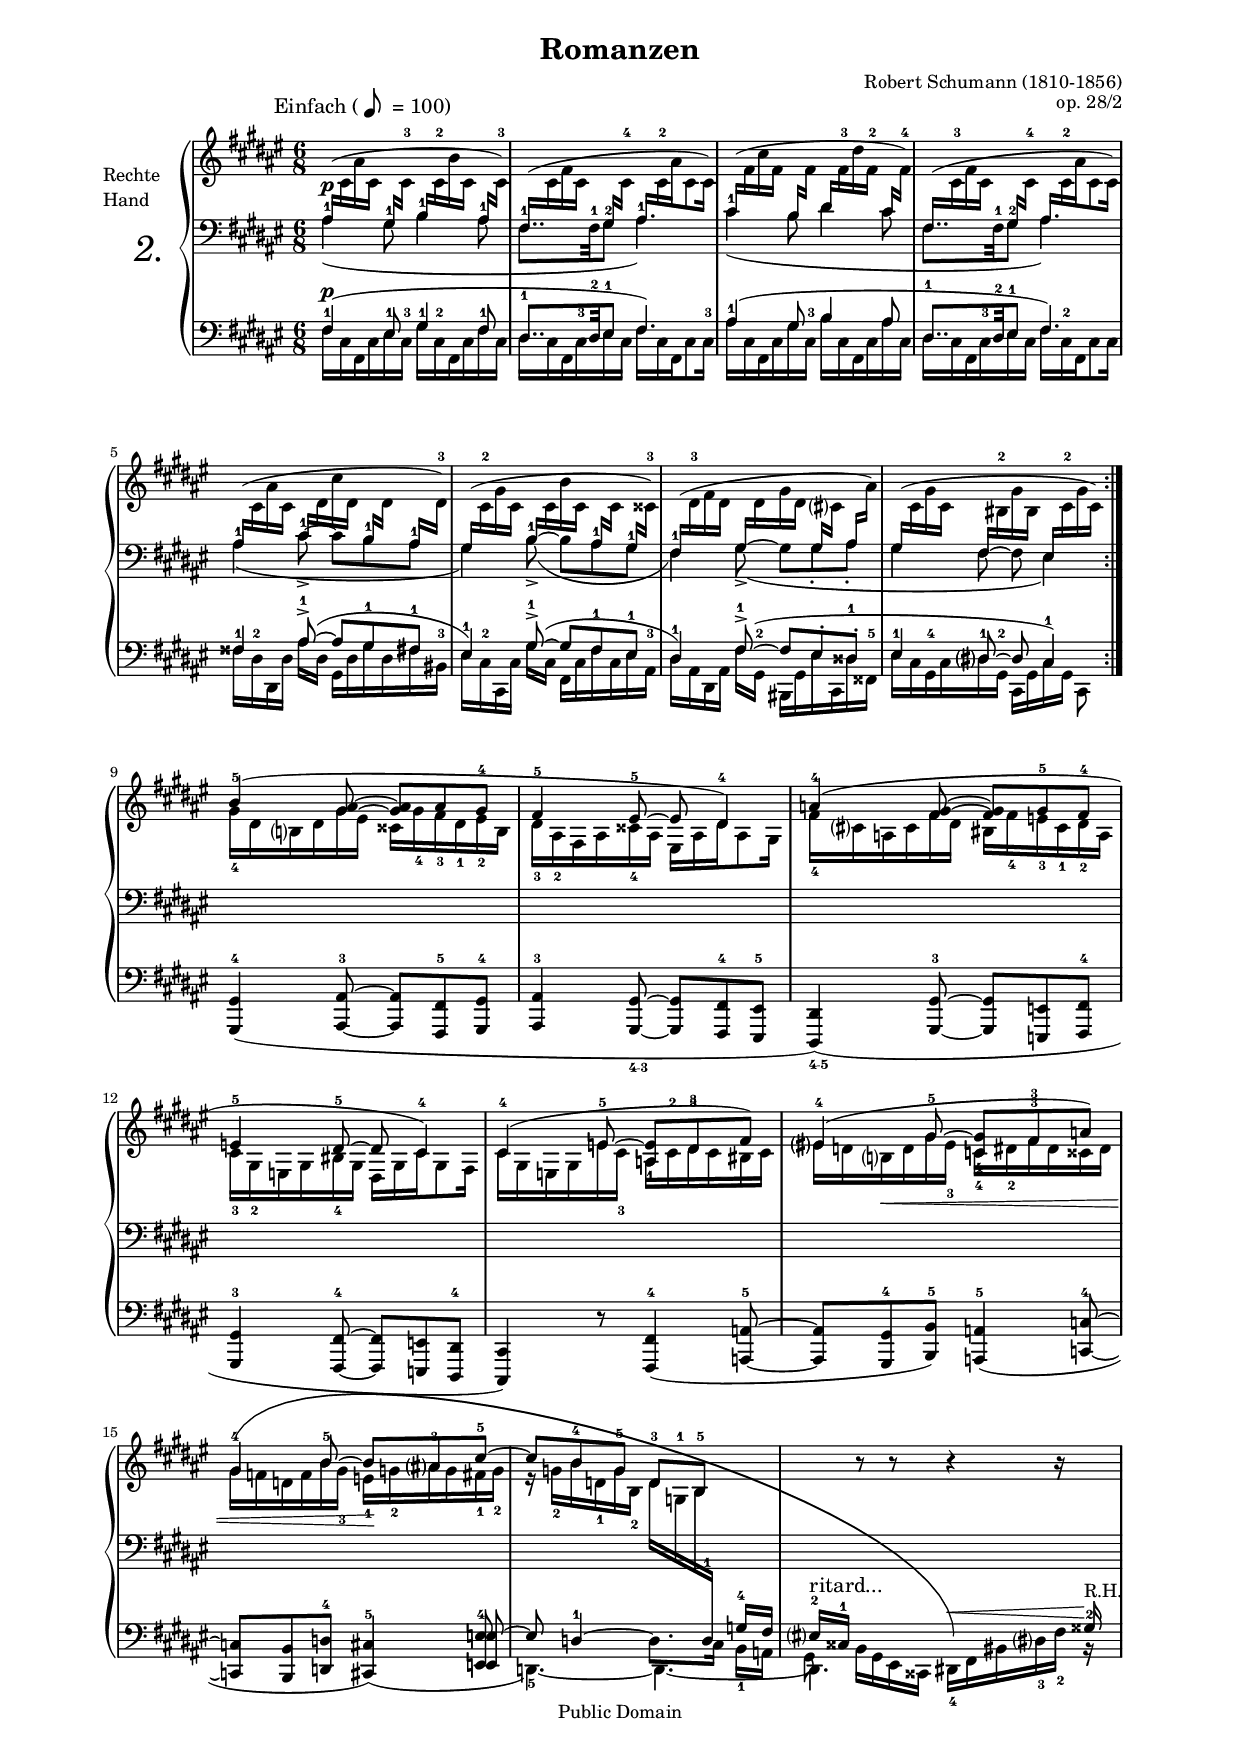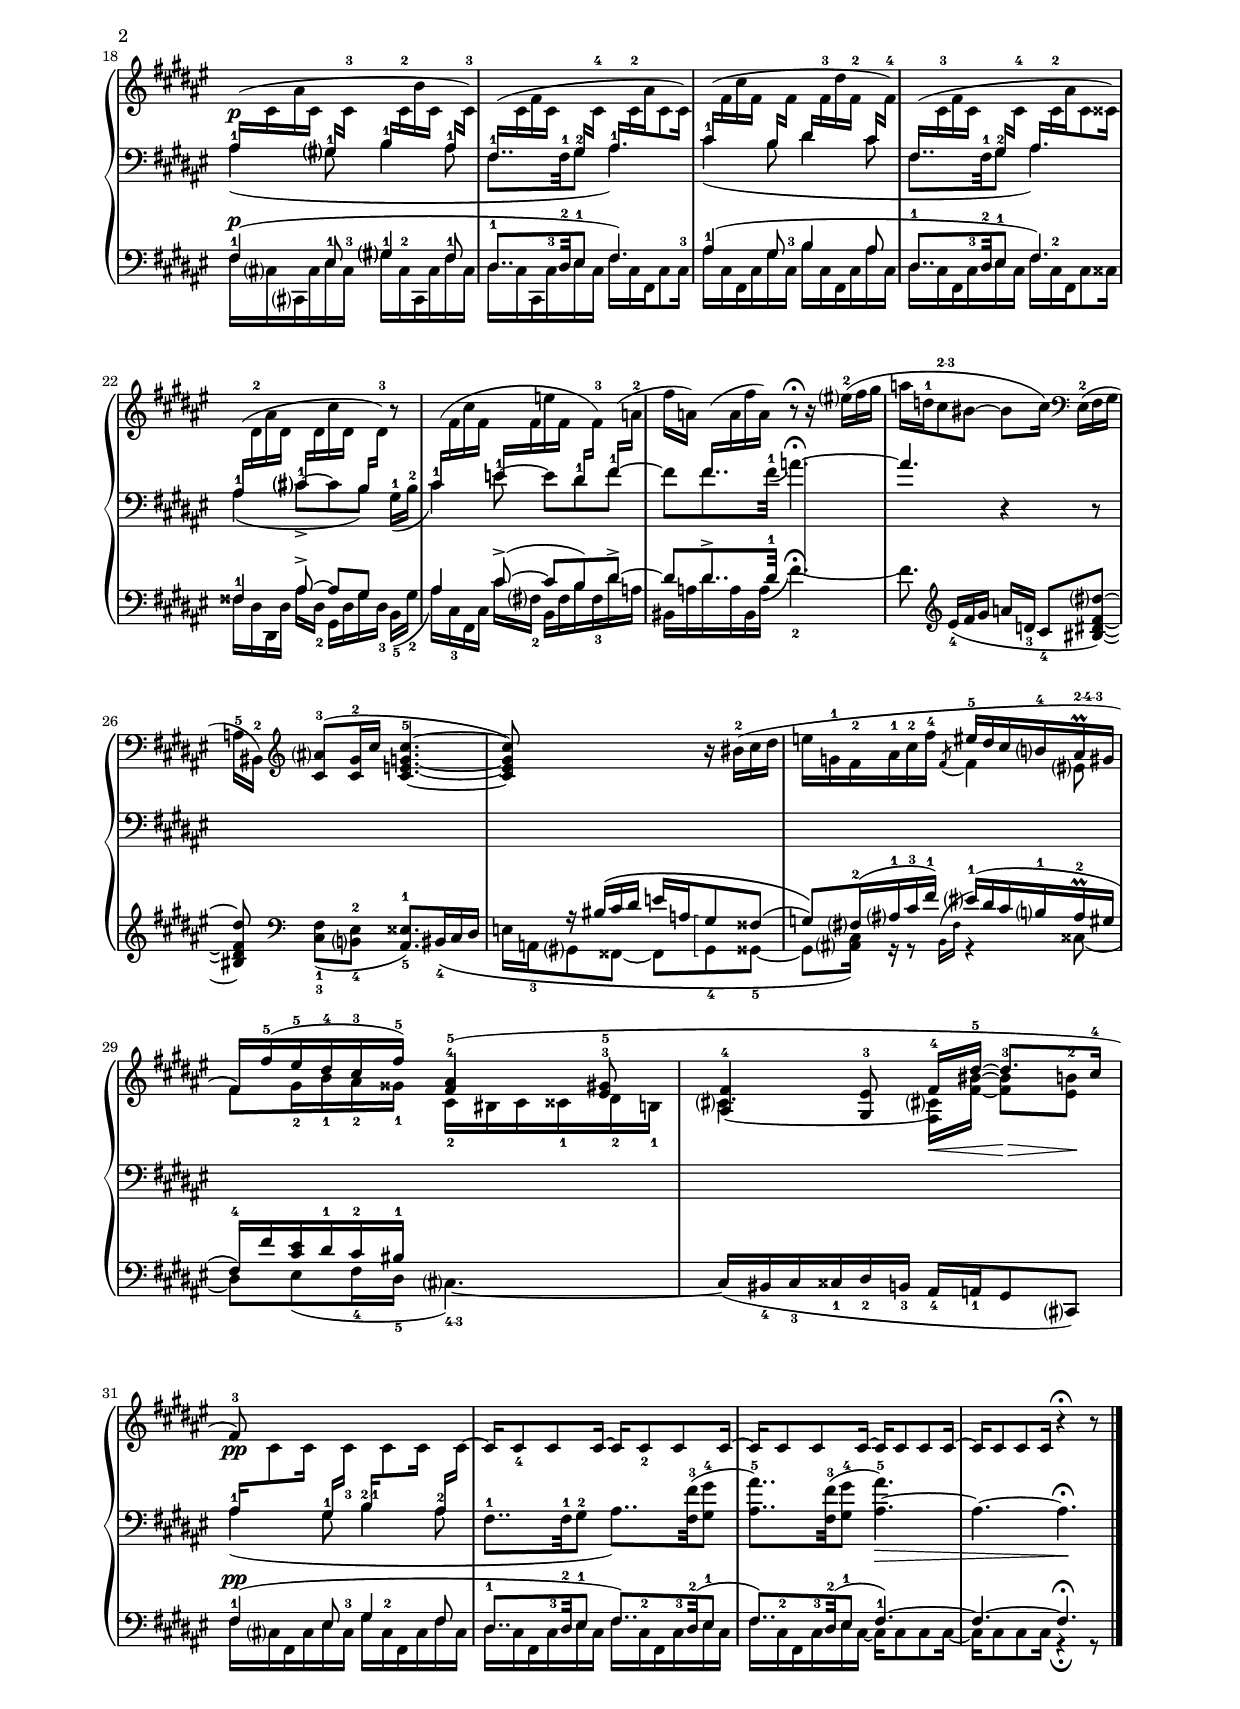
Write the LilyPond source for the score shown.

% NOT FINISHED!!!!

\include "deutsch.ly"

#(set-global-staff-size 16)

\version "2.6.0"

\header {
  title = "Romanzen"
  opus = "op. 28/2"
  composer = "Robert Schumann (1810-1856)"
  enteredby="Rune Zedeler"
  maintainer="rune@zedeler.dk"
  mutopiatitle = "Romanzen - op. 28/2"
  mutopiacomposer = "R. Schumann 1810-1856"
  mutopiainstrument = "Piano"
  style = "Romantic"
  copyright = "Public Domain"
}

u = { \change Staff = up  \stemDown }
m = { \change Staff = mid  \stemUp  }

%
% d = .. complains about note names.
% 
#(define d  #{ \change Staff = down  \stemUp #})

forcedBreak = \break

global =  { \key fis \major \time 6/8
  \set Score.beatLength =  #(ly:make-moment 3 8)
  \repeat volta 2 { s2.*8 } s2.*26 \bar "|."
}

righta =  \transpose c cis' {
 % \stemUp \slurUp \tieUp
 \stemUp
 \repeat volta 2 {
  \override TextScript   #'extra-offset = #'(-8.0 . 2.5)
  \m  a,16[^\p( \u c^\markup {
      \large "Einfach ("
      \note #"8" #1
      \large " = 100)" }
  a c ] \m  g,[ \u c^3 ] \m  b,[ \u c^2 b c] \m  a,[ \u c^3]) | 
  \revert TextScript #'extra-offset
  \m  f,[( \u c f c] \m  g,[ \u c^4] \m  a,[ \u c^2 a c8  c16)] | 
  \m  c16[( \u f c' f] \m  b,[ \u f] \m  d[ \u f^3 d' f^2] \m  c[ \u  f)^4] |
  \m  f,16[( \u c16^3 f c] \m  g,[ \u c^4] \m  a,[ \u c^2 a c8  c16)] |
  \m  a,[( \u c a c] \m  c[ \u d c' d] \m  b,[ \u d] \m  a,[ \u  d)^3] |
  \m  g,[( \u c^2 g c] \m  b,[ \u c b c] \m  a,[ \u c] \m  g,[ \u  cis)^3] |
  \m  f,[( \u d^3 f d] \m  g,[ \u d g d] \m  g,[ \u c] \m  a,[ \u  a)] |
  \m  g,[( \u c g c] \m  f,[ \u h,^2 g h,] \m  e,[ \u c^2 g  c)] |
 }
 \forcedBreak
 \stemUp \slurUp \tieUp
 b4^5( <a g>8~<a g> a g^4 |
 f4^5 e8^5~e  d4)^4 |
 as4^4( <g f>8~<g f> g^5 f^4 |
 es4^5 d8^5~d  c4)^4 |
 c^4( es8^5~<es as,_1> d^3  f) |
 e4^4( g8^5~<g ces_4> f^3  as) |
 g4^4 b8^5~b a c'^5~ |
 c' b^4 ges^5 des^3 b,^5 \d  ges,16[^4 f,] |
 e,^2^\markup { \large "ritard..." } cis,^1 \u r8 r r4 r16 \d gis,^2^"R.H."] |


 \forcedBreak
 \m  a,16[^\p( \u c a c] \m  g,[ \u c^3] \m  b,[ \u c^2 b c] \m  a,[ \u  c)^3 ]| 
 \m  f,[( \u c f c] \m  g,[ \u c^4] \m  a,[ \u c^2 a c8  c16)] | 
 \m  c16[( \u f c' f] \m  b,[ \u f] \m  d[ \u f^3 d' f^2] \m  c[ \u  f)]^4 | 
 \m  f,[( \u c^3 f c] \m  g,[ \u c^4] \m  a,[ \u c^2 a c8  cis16)] |
 \m  a,[( \u d^2 a d] \m  c[ \u d c' d] \m  b,[ \u  d)^3] r8 |
 \m  c16[( \u f c' f] \m  es[ \u f es' f] \m  d[ \u  f)^3] \m  f[( \u as^2] |
  f'[  as)] \m  f[( \u as f'  as)] r8^\fermata r16 e'^2( f' g' | \stemNeutral \tieNeutral
 as' des'^1 c'8^\markup { \finger "2-3" } h~h  c'16) \clef F  e,16[(^2 f, g,] |
 \forcedBreak

  as,[^5 h,,^2)] \clef G <c a^3>8[( <c g^2>16 c'] <c es ges c'^5>4.~
 <c es ges c'>8) s4 s8 r16 h^2( c' d' | 
 es' ges-1 f-2 a-1 c'-2 f'-4 \stemUp \tieUp e'-5 d' c' b-4 a^\prall^\markup { \finger "2-4-3" } g |
  f) f'-5( e'-5 d'-4 c'-3  f')-5 <f^4 a^5>4( <e^3 g^5>8 |
 <a, f^4>4 <g, e^3>8 f16^4 d'^5~ d'8.[ c'16^4] |
 \forcedBreak 
 << f8)^3_\pp \context Voice = "another" { \m  a,16[ \u c8 c16] } >> \m  g,[ \u c_3] \m  b,[^\markup { \finger "2-1" } \u c8 c16] \m  a,[ \u c]~ | \stemNeutral
 c16 c8_4 c c16~c c8_2 c c16~ |
 c16 c8 c c16~c c8 c c16~ |
 c16 c8 c c16 r4^\fermata r8 | \bar "|."

}

rightb =  \transpose c cis' {
 \relative c { \stemDown \slurDown
  \repeat volta 2 {
   a4^1( g8^1 b4^1 a8^1 |
   f8..^1 f32^1 g8^2  a4.)^1 |
   c4^1( b8 d4 c8 |
   f,8.. f32^1 g8^2  a4.) |
   a4(^1 c8^1_\accent~c b^1 a^1 |
    g4) b8^1_\accent(~b a^1 g^1 |
    f4)^1 g8_\accent(~g g_. a_. |
   g4 f8~f  e4) |
  }
 }
 \u \slurUp
 g16_4 d b, d g e cis g_4 f_3 d_1 e_2 b, |
 d_3 a,_2 f, a, cis_4 a, e, a, d a,8 g,16 |
 f_4 c as, c f d h, f_4 es_3 c_1 d_2 as, |
 c_3 g,_2 es, g, h,_4 g, d, g, c g,8 f,16 |
 c g, es, g, es c_3 as, c^2 d^3 c h, c |
 e des b,\< des g e_3 ces_4 d_2 f^3 d cis d |
 \once \override PhrasingSlur   #'extra-offset = #'(0 . 3)
 g\( fes des fes b g_3 es_1\! ges_2 a^3 ges f_1 ges_2 |
 r ges_2 b des_1 ges b,_2 des ges,^1 b, \d des,^1 \stemDown \transpose c' c { b,[_1 as,] |
 g,8  b,16[ g, e, cis,]  d,\)_4 \< f, h, d_3 f_2  r16\! }

 \change Staff=mid
 \relative c { \stemDown \slurDown
  a4^1( g8^1 b4^1 a8^1 |
  f8..^1 f32^1 g8^2  a4.)^1 |
  c4^1( b8 d4 c8 |
  f,8.. f32^1 g8^2  a4.) |
  a4^1( c8^1_\accent~[c b)] g16^1([ b^2] |
   c4)^1 es8^1~es d^1 f^1~ |
  \override PianoStaff.Arpeggio  #'direction = #UP
  f f8.. f32^1( as4.)^\fermata\arpeggio ~ |
  \revert PianoStaff.Arpeggio #'direction
  \stemUp \tieUp as r4 r8 |
 }
  s2. s
 \u s4. \grace {
  \override Stem   #'stroke-style = #"grace"
  f8(
  \revert Stem #'stroke-style }
  f4) e8 |
 f g16_2 b_1 a_2 gis_1 c_2 h, c cis_1 d_2 b,_1 |
 \tieDown c4.~<f, c  >16\< \tieNeutral <f h>~ < f^3 h >8[\>\! < e b^2> \!] |
 \change Staff=mid
 \transpose c' c {
  a4^1( g8^1 b4 a8^2 |
  f8..^1 f32^1 g8^2  a8..)   \slurUp <f f'^3>32( <g g'^4>8 |
  <a a'^5>8..) <f f'^3>32( <g g'^4>8 <a a'^5 >4.\>) ~ |
  a~ a\!^\fermata \bar "|."
 }
}

lefta =  \transpose c cis {
 \stemUp \slurUp \tieUp
 \repeat volta 2 {
  f4^1( e8^1 g4^1 f8^1 |
  d8..^1 d32^2 e8^1  f4.) |
  a4^1( g8 b4 a8 |
  d8..^1 d32^2 e8^1  f4.) |
  fis4^1 a8^1^\accent(~a g^1 f^1 |
   e4)^1 g8^1^\accent(~g f^1 e^1 |
   d4)^1 f8^1^\accent(~f e^. dis^1^. |
  e4^1 d8^1~d  c4)^1 |
 }
 \d \tieNeutral \slurDown
 <<
 \transpose c' c {
  g4 a8~a f g | a4 g8~g f e |
  d4 g8~g es f | g4 f8~f es d |
  c4 r8 f4 as8~ | as g b as4 ces'8~ |
  ces' b des' c'4 \context Voice = "another" { \stemUp \tieUp <es' es>8~ |
  es' des'4^1~ \stemDown  des'8.[ c'16] }
 }
 \transpose c' c, {
  g4(-4 a8-3~a f-5 g-4 | a4-3 g8-\markup { \finger "4-3" } ~g f-4 e-5 |
   d4)-\markup { \finger "4-5" }( g8-3~g es f-4 | g4-3 f8-4~f es d-4 |
   c4) r8 f4-4( as8-5~ | as g-4  b)-5 as4-5( ces'8-4~ |
  ces' b des'-4  c'4)-5( <es'-4 es''>8 |
  \stemDown \tieDown  des'4.)_5~des'~ |
  \override NoteColumn   #'horizontal-shift = #-1 des' s
 }
 >>
 \change Staff=down \stemUp \slurUp \tieUp \phrasingSlurUp
 f4^1( e8^1 g4^1 f8^1 |
 d8..^1 d32^2 e8^1  f4.) |
 a4^1( g8 b4 a8 |
 d8..^1 d32^2 e8^1  f4.) |
 fis4 a8^\accent~a g s |
 a4 c'8^\accent(~c'  b) d'^\accent~ |
 d' d'8..^\accent d'32-1 s4. |
 s2.*2
 s8 r16 h\( c' d' es' as g8\arpeggio  fis(
 ges)\) f16-2( a-1 c'-3  f')-1 \grace {
  \override Stem   #'stroke-style = #"grace"
  \stemDown \slurUp  b,[( f] \stemUp 
  \revert Stem #'stroke-style }
  e')-1( d' c' b-1 a-2\prall g 
  f16)-4 f' <c' e'> d'-1 c'-2 h-1 s4.
 s2.
 f4^1( e8 g4 f8 |
 d8..^1 d32-2 e8^1  f8..) d32^2( e8^1 |
  f8..) d32-2( e8^1  f4.)^1 ~ |
 f~ f\fermata |
}

leftb =  \transpose c cis {
 \stemDown \slurDown \tieDown
 \repeat volta 2 {
  f16^\p c f, c e c-3 g c-2 f, c f c |
  d c f, c-3 e c f c f, c8 c16-3 |
  a16 c f, c g c-3 b c f, c a c |
  d c f, c-3 e c f c-2 f, c8 c16 |
  fis d-2 d, d  a[ d] g, d g d f h,-3 |
  e c-2 c, c  g[ c] f, c f c e a,-3 |
  d a, d, a,  f[ g,-2] h,, g, e c, dis fis,-5 |
  e c g,-4 c d g,-2  c,[ g, c g,] c,8 |
 }

 s2.*9 |

 f16^\p c c, c e c-3 g c-2 c, c f c |
 d c c, c-3 e c f c f, c8 c16-3 |
 a16 c f, c g c-3 b c f, c a c |
 d c f, c-3 e c f c-2 f, c8 cis16 |
 fis^1 d d, d  a[ d_2] g, d g d_3  b,[_5( g_2] |
  a) c_3 f, c  c'[ f_2] b, f b f_3 d' as |
 h, as d' as h, as( f'4.)^\fermata\arpeggio_2 ~
 \d \stemDown f'8. \clef G \stemNeutral \tieNeutral \phrasingSlurDown
   \transpose c c' { e16[_4( f g]  as[ des_3]  c8[_4 <h, d f d'>)]~ |
 <h, d f d'>} \clef F <c_3 f_1>[( <b,_4 e^2>] <a,_5 eis^1>8.) h,16_4\( c d |
 \voiceTwo
 es as,_3 g,8 fis,~fis, g,_4\arpeggio gis,_5~ |
 gis, <a, c>16\) r16 r8 r4 cis8( |
  d) e( f16_4 d_5  c4.)_ \markup { \finger "4-3" }~ |
 \oneVoice
 c16( h,_4 c_3 cis_1 d_2 b,_3 a,_4 as,_1 g,8  c,8) |
 \change Staff = down \stemDown \tieDown
 f16^\pp c f, c e c-3 g c-2 f, c f c |
 d c f, c-3 e c f c-2 f, c-3 e c |
 f c-2 f, c-3 e c ~ c c8 c c16 ~ |
 c c8 c c16 r4_\fermata r8 \bar "|." |
}


\paper {
    indent = 0.5 \in
    % textheight = 29.8 \cm
    pagenumber = no
    linewidth = 17.0 \cm
}  
		       
\score { 
  \context PianoStaff <<
    #(set-accidental-style 'piano-cautionary)
    \override PianoStaff.NoteCollision   #'merge-differently-dotted = ##t
    \set PianoStaff.connectArpeggios = ##t
    \override PianoStaff.Arpeggio #'print-function = #Arpeggio::brew_chord_bracket

    \override PianoStaff.InstrumentName #'font-size = #6
    \override PianoStaff.InstrumentName #'font-shape = #'italic
    \override PianoStaff.InstrumentName #'font-magnification = #3
    
    \set PianoStaff.instrument = "  2."
    \context Staff = "up" {
      \override Staff.DynamicLineSpanner   #'direction = #DOWN
      \clef G <<\global \context Voice = "upv" \righta >>
    }
    \context Staff = "mid" {
    \override Staff.InstrumentName #'font-size = #0
    \override Staff.InstrumentName #'font-shape = #'upright
    \override Staff.InstrumentName #'font-magnification = #1
    \override Staff.InstrumentName #'extra-offset = #'(0 . 6)
   % \set Staff.instrument = "\\begin{turn}{-90}{Rechte Hand}\\end{turn}"
    \set Staff.instrument = \markup { \column { Rechte Hand }  \hspace #2 }
      \clef F <<\global \context Voice = "midv" \rightb>>
    }
      \context Staff = "down" {
        \override Staff.DynamicLineSpanner   #'direction = #UP
        \clef F
	<< \global \context Voice = "lva" \lefta \context Voice = "lvb" \leftb >>
    }
  >>
  \layout { 
    \context {
      \RemoveEmptyStaffContext
    }
    \context {
      \Score
      \override SpacingSpanner #'common-shortest-duration = #(ly:make-moment 1 8)
    }
    \context {
      \PianoStaff
      \override VerticalAlignment #'forced-distance = #13.0
    }
  }
  \midi { \tempo 8=100 }
}


